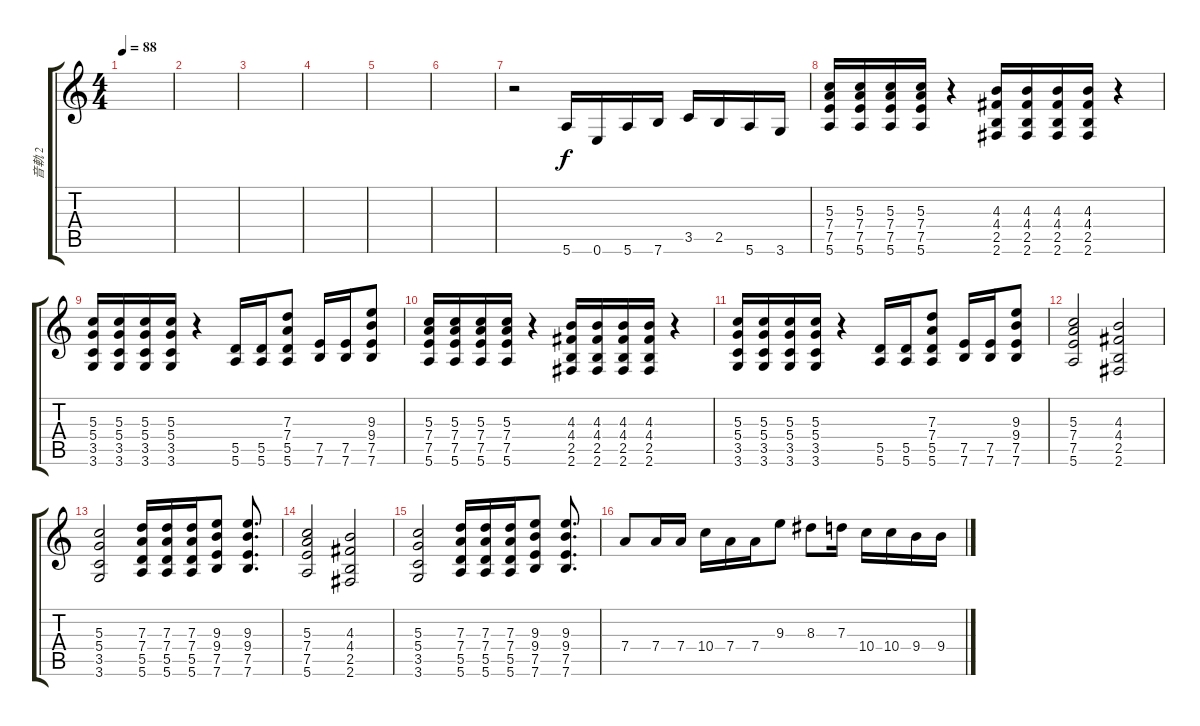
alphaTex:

\track ("音軌 2" "音軌 2") {instrument overdrivenguitar}
\staff {score tabs}
\tuning (E4 B3 G3 D3 A2 E2) {hide}
\ts (4 4)
\tempo 88
\clef g2
\ks c
|
|
|
|
|
|
r.2 5.6.16 0.6.16 5.6.16 7.6.16 3.5.16 2.5.16 5.6.16 3.6.16 |
(5.3 7.4 7.5 5.6).16 (5.3 7.4 7.5 5.6).16 (5.3 7.4 7.5 5.6).16 (5.3 7.4 7.5 5.6).16 r.4 (4.3 4.4 2.5 2.6).16 (4.3 4.4 2.5 2.6).16 (4.3 4.4 2.5 2.6).16 (4.3 4.4 2.5 2.6).16 r.4 |
(5.3 5.4 3.5 3.6).16 (5.3 5.4 3.5 3.6).16 (5.3 5.4 3.5 3.6).16 (5.3 5.4 3.5 3.6).16 r.4 (5.5 5.6).16 (5.5 5.6).16 (7.3 7.4 5.5 5.6).8 (7.5 7.6).16 (7.5 7.6).16 (9.3 9.4 7.5 7.6).8 |
(5.3 7.4 7.5 5.6).16 (5.3 7.4 7.5 5.6).16 (5.3 7.4 7.5 5.6).16 (5.3 7.4 7.5 5.6).16 r.4 (4.3 4.4 2.5 2.6).16 (4.3 4.4 2.5 2.6).16 (4.3 4.4 2.5 2.6).16 (4.3 4.4 2.5 2.6).16 r.4 |
(5.3 5.4 3.5 3.6).16 (5.3 5.4 3.5 3.6).16 (5.3 5.4 3.5 3.6).16 (5.3 5.4 3.5 3.6).16 r.4 (5.5 5.6).16 (5.5 5.6).16 (7.3 7.4 5.5 5.6).8 (7.5 7.6).16 (7.5 7.6).16 (9.3 9.4 7.5 7.6).8 |
(5.3 7.4 7.5 5.6).2 (4.3 4.4 2.5 2.6).2 |
(5.3 5.4 3.5 3.6).2 (7.3 7.4 5.5 5.6).16 (7.3 7.4 5.5 5.6).16 (7.3 7.4 5.5 5.6).16 (9.3 9.4 7.5 7.6).8 (9.3 9.4 7.5 7.6).8{d} |
(5.3 7.4 7.5 5.6).2 (4.3 4.4 2.5 2.6).2 |
(5.3 5.4 3.5 3.6).2 (7.3 7.4 5.5 5.6).16 (7.3 7.4 5.5 5.6).16 (7.3 7.4 5.5 5.6).16 (9.3 9.4 7.5 7.6).8 (9.3 9.4 7.5 7.6).8{d} |
7.4.8 7.4.16 7.4.16 10.4.16 7.4.16 7.4.16 9.3.8 8.3.8 7.3.16 10.4.16 10.4.16 9.4.16 9.4.16
